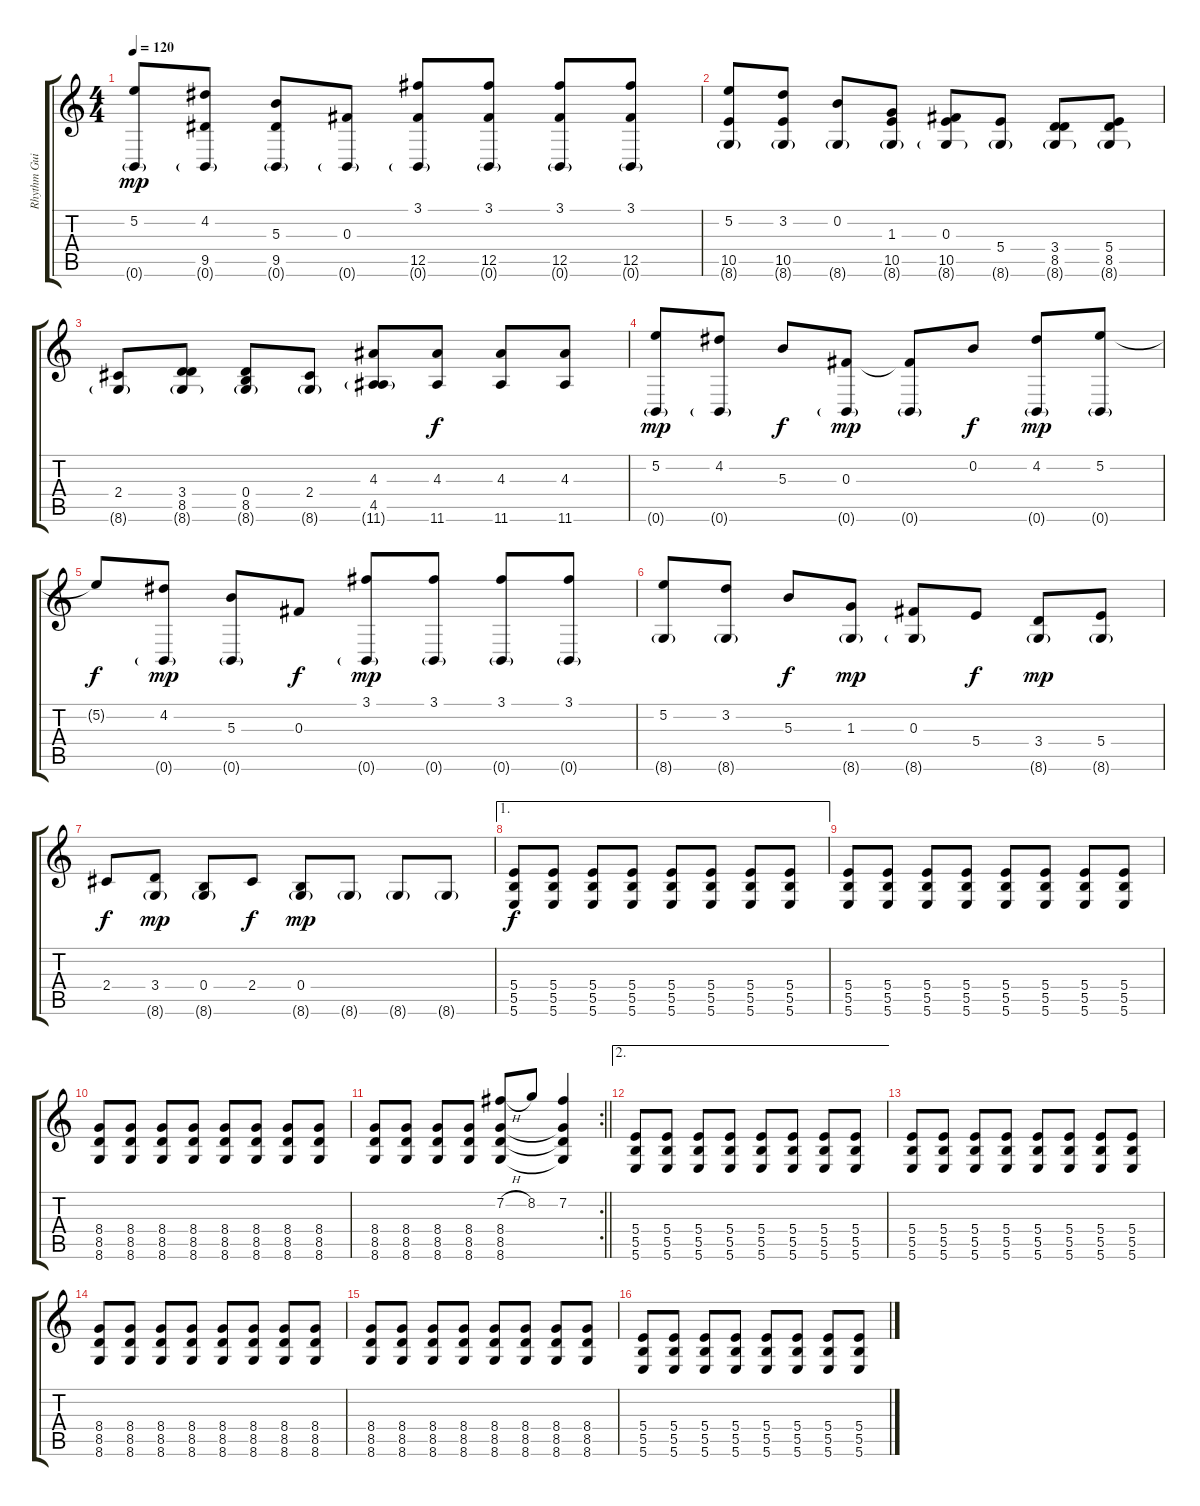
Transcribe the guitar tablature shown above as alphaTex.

\track ("Rhythm Guitar" "Rhythm Gui") {instrument distortionguitar}
\staff {score tabs}
\tuning (Eb4 B3 Gb3 B2 Gb2 B1) {hide}
\ts (4 4)
\tempo 120
\clef g2
\ks c
(5.2{t} 0.6{g}).8{dy mp} (4.2 9.5 0.6{g}).8 (5.3 9.5 0.6{g}).8 (0.3 0.6{g}).8 (3.1 12.5 0.6{g}).8 (3.1 12.5 0.6{g}).8 (3.1 12.5 0.6{g}).8 (3.1 12.5 0.6{g}).8 |
(5.2 10.5 8.6{g}).8 (3.2 10.5 8.6{g}).8 (0.2 8.6{g}).8 (1.3 10.5 8.6{g}).8 (0.3 10.5 8.6{g}).8 (5.4 8.6{g}).8 (3.4 8.5 8.6{g}).8 (5.4 8.5 8.6{g}).8 |
(2.4 8.6{g}).8 (3.4 8.5 8.6{g}).8 (0.4 8.5 8.6{g}).8 (2.4 8.6{g}).8 (4.3 4.5 11.6{g}).8 (4.3 11.6).8{dy f} (4.3 11.6).8 (4.3 11.6).8 |
(5.2 0.6{g}).8{dy mp} (4.2 0.6{g}).8 5.3.8{dy f} (0.3 0.6{g}).8{dy mp} (0.3{t} 0.6{g}).8 0.2.8{dy f} (4.2 0.6{g}).8{dy mp} (5.2 0.6{g}).8 |
5.2{t}.8{dy f} (4.2 0.6{g}).8{dy mp} (5.3 0.6{g}).8 0.3.8{dy f} (3.1 0.6{g}).8{dy mp} (3.1 0.6{g}).8 (3.1 0.6{g}).8 (3.1 0.6{g}).8 |
(5.2 8.6{g}).8 (3.2 8.6{g}).8 5.3.8{dy f} (1.3 8.6{g}).8{dy mp} (0.3 8.6{g}).8 5.4.8{dy f} (3.4 8.6{g}).8{dy mp} (5.4 8.6{g}).8 |
2.4.8{dy f} (3.4 8.6{g}).8{dy mp} (0.4 8.6{g}).8 2.4.8{dy f} (0.4 8.6{g}).8{dy mp} 8.6{g}.8 8.6{g}.8 8.6{g}.8 |
\ae 1
(5.4 5.5 5.6).8{dy f} (5.4 5.5 5.6).8 (5.4 5.5 5.6).8 (5.4 5.5 5.6).8 (5.4 5.5 5.6).8 (5.4 5.5 5.6).8 (5.4 5.5 5.6).8 (5.4 5.5 5.6).8 |
(5.4 5.5 5.6).8 (5.4 5.5 5.6).8 (5.4 5.5 5.6).8 (5.4 5.5 5.6).8 (5.4 5.5 5.6).8 (5.4 5.5 5.6).8 (5.4 5.5 5.6).8 (5.4 5.5 5.6).8 |
(8.4 8.5 8.6).8 (8.4 8.5 8.6).8 (8.4 8.5 8.6).8 (8.4 8.5 8.6).8 (8.4 8.5 8.6).8 (8.4 8.5 8.6).8 (8.4 8.5 8.6).8 (8.4 8.5 8.6).8 |
\rc 2
\barLineRight lightlight
(8.4 8.5 8.6).8 (8.4 8.5 8.6).8 (8.4 8.5 8.6).8 (8.4 8.5 8.6).8 (7.2{h} 8.4 8.5 8.6).8 8.2.8 (7.2 8.4{t} 8.5{t} 8.6{t}).4 |
\ae 2
(5.4 5.5 5.6).8 (5.4 5.5 5.6).8 (5.4 5.5 5.6).8 (5.4 5.5 5.6).8 (5.4 5.5 5.6).8 (5.4 5.5 5.6).8 (5.4 5.5 5.6).8 (5.4 5.5 5.6).8 |
(5.4 5.5 5.6).8 (5.4 5.5 5.6).8 (5.4 5.5 5.6).8 (5.4 5.5 5.6).8 (5.4 5.5 5.6).8 (5.4 5.5 5.6).8 (5.4 5.5 5.6).8 (5.4 5.5 5.6).8 |
(8.4 8.5 8.6).8 (8.4 8.5 8.6).8 (8.4 8.5 8.6).8 (8.4 8.5 8.6).8 (8.4 8.5 8.6).8 (8.4 8.5 8.6).8 (8.4 8.5 8.6).8 (8.4 8.5 8.6).8 |
(8.4 8.5 8.6).8 (8.4 8.5 8.6).8 (8.4 8.5 8.6).8 (8.4 8.5 8.6).8 (8.4 8.5 8.6).8 (8.4 8.5 8.6).8 (8.4 8.5 8.6).8 (8.4 8.5 8.6).8 |
(5.4 5.5 5.6).8 (5.4 5.5 5.6).8 (5.4 5.5 5.6).8 (5.4 5.5 5.6).8 (5.4 5.5 5.6).8 (5.4 5.5 5.6).8 (5.4 5.5 5.6).8 (5.4 5.5 5.6).8
